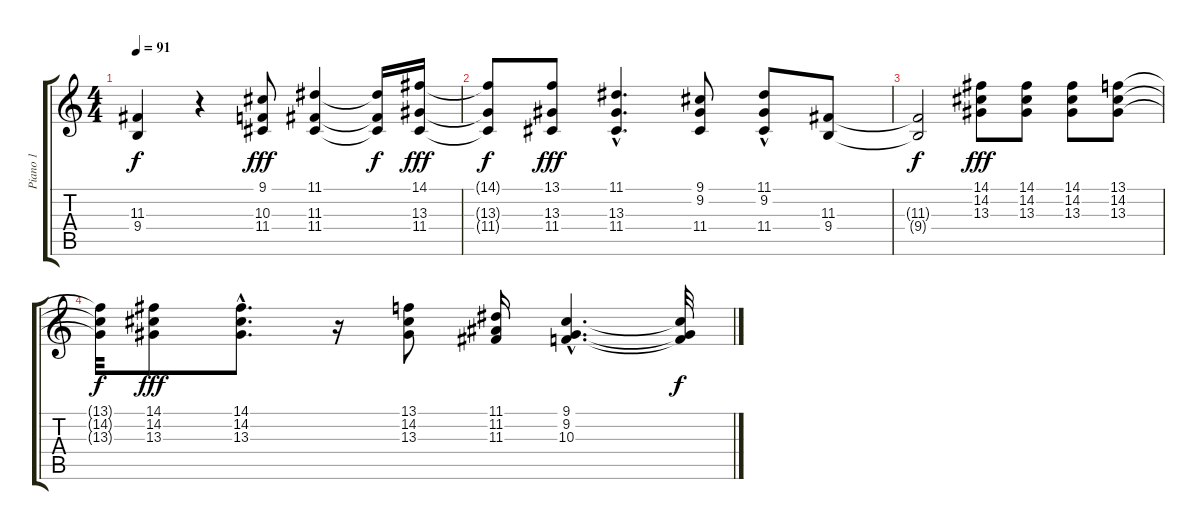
\track ("Piano 1" "Piano 1") {instrument electricpiano1}
\staff {score tabs}
\tuning (E4 B3 G3 D3 A2 E2) {hide}
\ts (4 4)
\tempo 91
\clef g2
\ks c
(11.3{t} 9.4{t}).4{dy f} r.4 (9.1 10.3 11.4).8{dy fff} (11.1 11.3 11.4).4 (11.1{t} 11.3{t} 11.4{t}).16{dy f} (14.1 13.3 11.4).16{dy fff} |
(14.1{t} 13.3{t} 11.4{t}).8{dy f} (13.1 13.3 11.4).8{dy fff} (11.1{hac} 13.3{hac} 11.4{hac}).4{d} (9.1 9.2 11.4).8 (11.1{hac} 9.2 11.4).8 (11.3 9.4).8 |
(11.3{t} 9.4{t}).2{dy f} (14.1 14.2 13.3).8{dy fff} (14.1 14.2 13.3).8 (14.1 14.2 13.3).8 (13.1 14.2 13.3).8 |
(13.1{t} 14.2{t} 13.3{t}).32{dy f} (14.1 14.2 13.3).8{dy fff} (14.1{hac} 14.2{hac} 13.3{hac}).8{d} r.16 (13.1 14.2 13.3).8 (11.1 11.2 11.3).16 (9.1{hac} 9.2{hac} 10.3{hac}).4{d} (9.1{t} 9.2{t} 10.3{t}).32{dy f}
